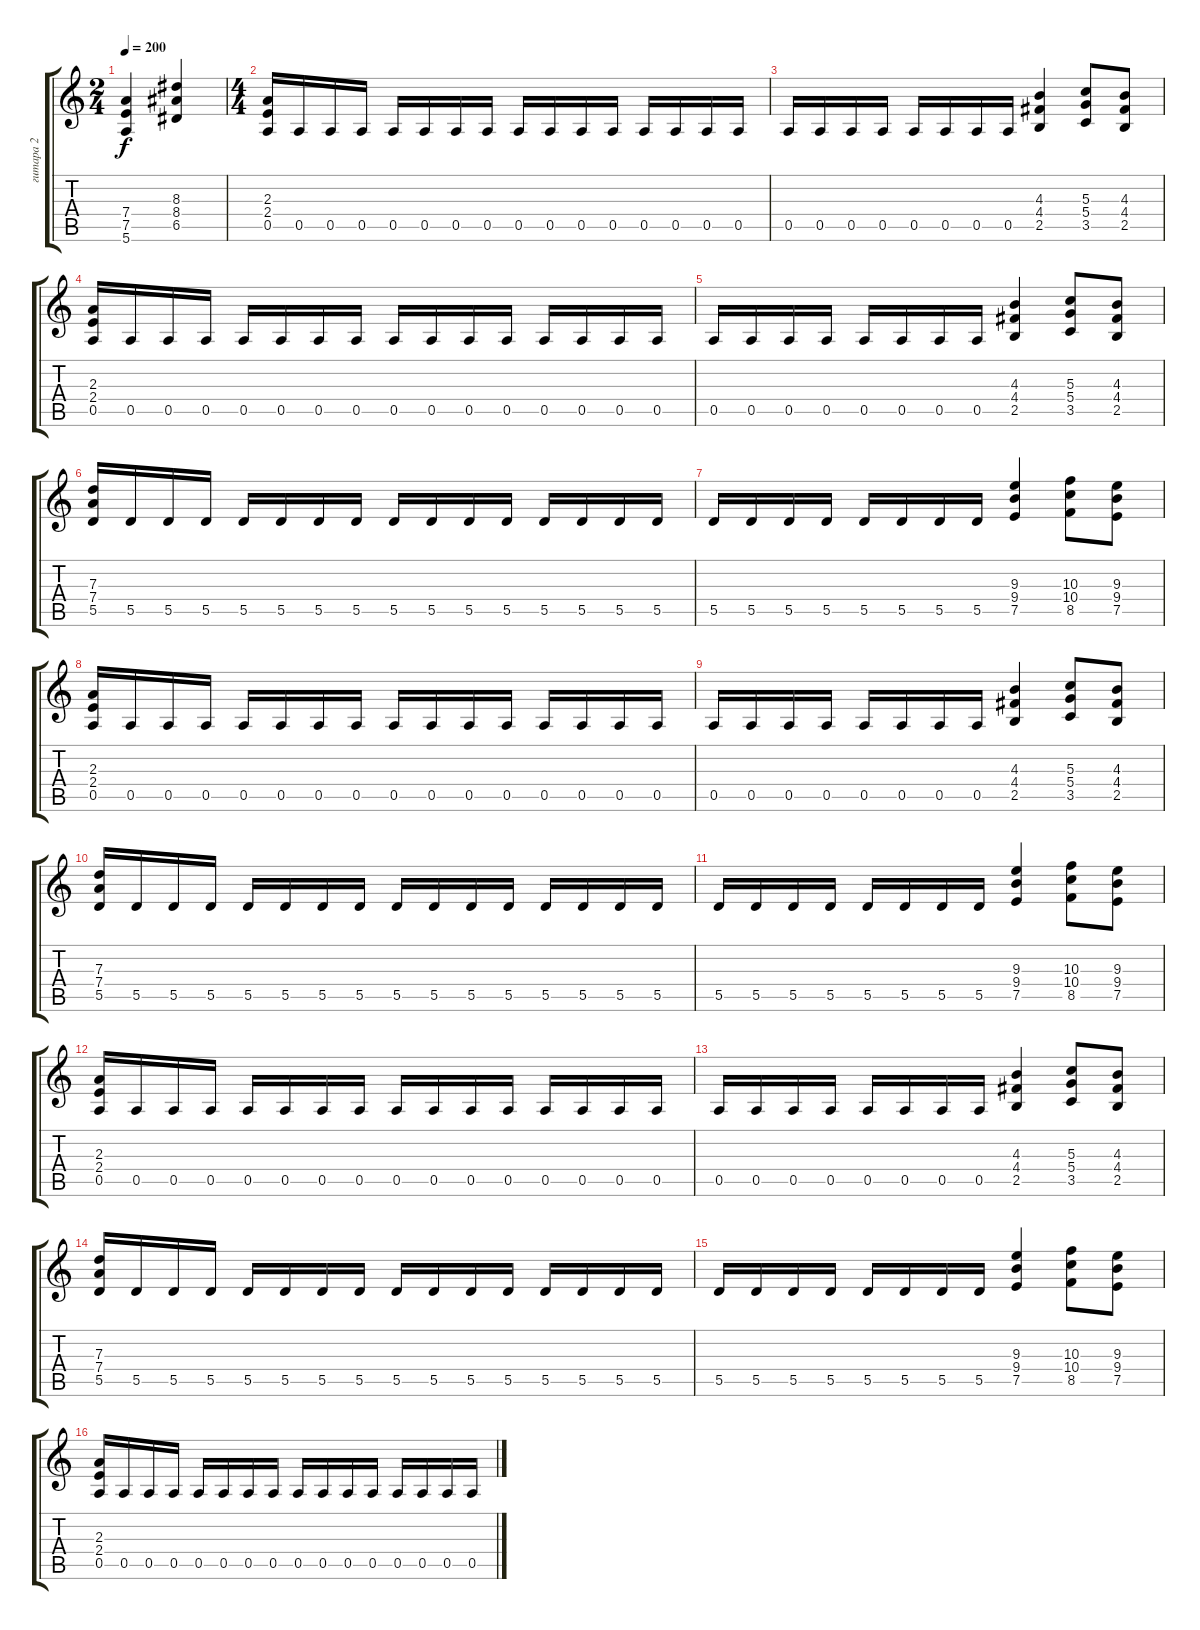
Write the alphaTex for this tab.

\track ("гитара 2" "гитара 2") {instrument distortionguitar}
\staff {score tabs}
\tuning (E4 B3 G3 D3 A2 E2) {hide}
\ts (2 4)
\tempo 200
\clef g2
\ks c
(7.4 7.5 5.6).4{dy f} (8.3 8.4 6.5).4 |
\ts (4 4)
(2.3 2.4 0.5).16 0.5.16 0.5.16 0.5.16 0.5.16 0.5.16 0.5.16 0.5.16 0.5.16 0.5.16 0.5.16 0.5.16 0.5.16 0.5.16 0.5.16 0.5.16 |
0.5.16 0.5.16 0.5.16 0.5.16 0.5.16 0.5.16 0.5.16 0.5.16 (4.3 4.4 2.5).4 (5.3 5.4 3.5).8 (4.3 4.4 2.5).8 |
(2.3 2.4 0.5).16 0.5.16 0.5.16 0.5.16 0.5.16 0.5.16 0.5.16 0.5.16 0.5.16 0.5.16 0.5.16 0.5.16 0.5.16 0.5.16 0.5.16 0.5.16 |
0.5.16 0.5.16 0.5.16 0.5.16 0.5.16 0.5.16 0.5.16 0.5.16 (4.3 4.4 2.5).4 (5.3 5.4 3.5).8 (4.3 4.4 2.5).8 |
(7.3 7.4 5.5).16 5.5.16 5.5.16 5.5.16 5.5.16 5.5.16 5.5.16 5.5.16 5.5.16 5.5.16 5.5.16 5.5.16 5.5.16 5.5.16 5.5.16 5.5.16 |
5.5.16 5.5.16 5.5.16 5.5.16 5.5.16 5.5.16 5.5.16 5.5.16 (9.3 9.4 7.5).4 (10.3 10.4 8.5).8 (9.3 9.4 7.5).8 |
(2.3 2.4 0.5).16 0.5.16 0.5.16 0.5.16 0.5.16 0.5.16 0.5.16 0.5.16 0.5.16 0.5.16 0.5.16 0.5.16 0.5.16 0.5.16 0.5.16 0.5.16 |
0.5.16 0.5.16 0.5.16 0.5.16 0.5.16 0.5.16 0.5.16 0.5.16 (4.3 4.4 2.5).4 (5.3 5.4 3.5).8 (4.3 4.4 2.5).8 |
(7.3 7.4 5.5).16 5.5.16 5.5.16 5.5.16 5.5.16 5.5.16 5.5.16 5.5.16 5.5.16 5.5.16 5.5.16 5.5.16 5.5.16 5.5.16 5.5.16 5.5.16 |
5.5.16 5.5.16 5.5.16 5.5.16 5.5.16 5.5.16 5.5.16 5.5.16 (9.3 9.4 7.5).4 (10.3 10.4 8.5).8 (9.3 9.4 7.5).8 |
(2.3 2.4 0.5).16 0.5.16 0.5.16 0.5.16 0.5.16 0.5.16 0.5.16 0.5.16 0.5.16 0.5.16 0.5.16 0.5.16 0.5.16 0.5.16 0.5.16 0.5.16 |
0.5.16 0.5.16 0.5.16 0.5.16 0.5.16 0.5.16 0.5.16 0.5.16 (4.3 4.4 2.5).4 (5.3 5.4 3.5).8 (4.3 4.4 2.5).8 |
(7.3 7.4 5.5).16 5.5.16 5.5.16 5.5.16 5.5.16 5.5.16 5.5.16 5.5.16 5.5.16 5.5.16 5.5.16 5.5.16 5.5.16 5.5.16 5.5.16 5.5.16 |
5.5.16 5.5.16 5.5.16 5.5.16 5.5.16 5.5.16 5.5.16 5.5.16 (9.3 9.4 7.5).4 (10.3 10.4 8.5).8 (9.3 9.4 7.5).8 |
(2.3 2.4 0.5).16 0.5.16 0.5.16 0.5.16 0.5.16 0.5.16 0.5.16 0.5.16 0.5.16 0.5.16 0.5.16 0.5.16 0.5.16 0.5.16 0.5.16 0.5.16
